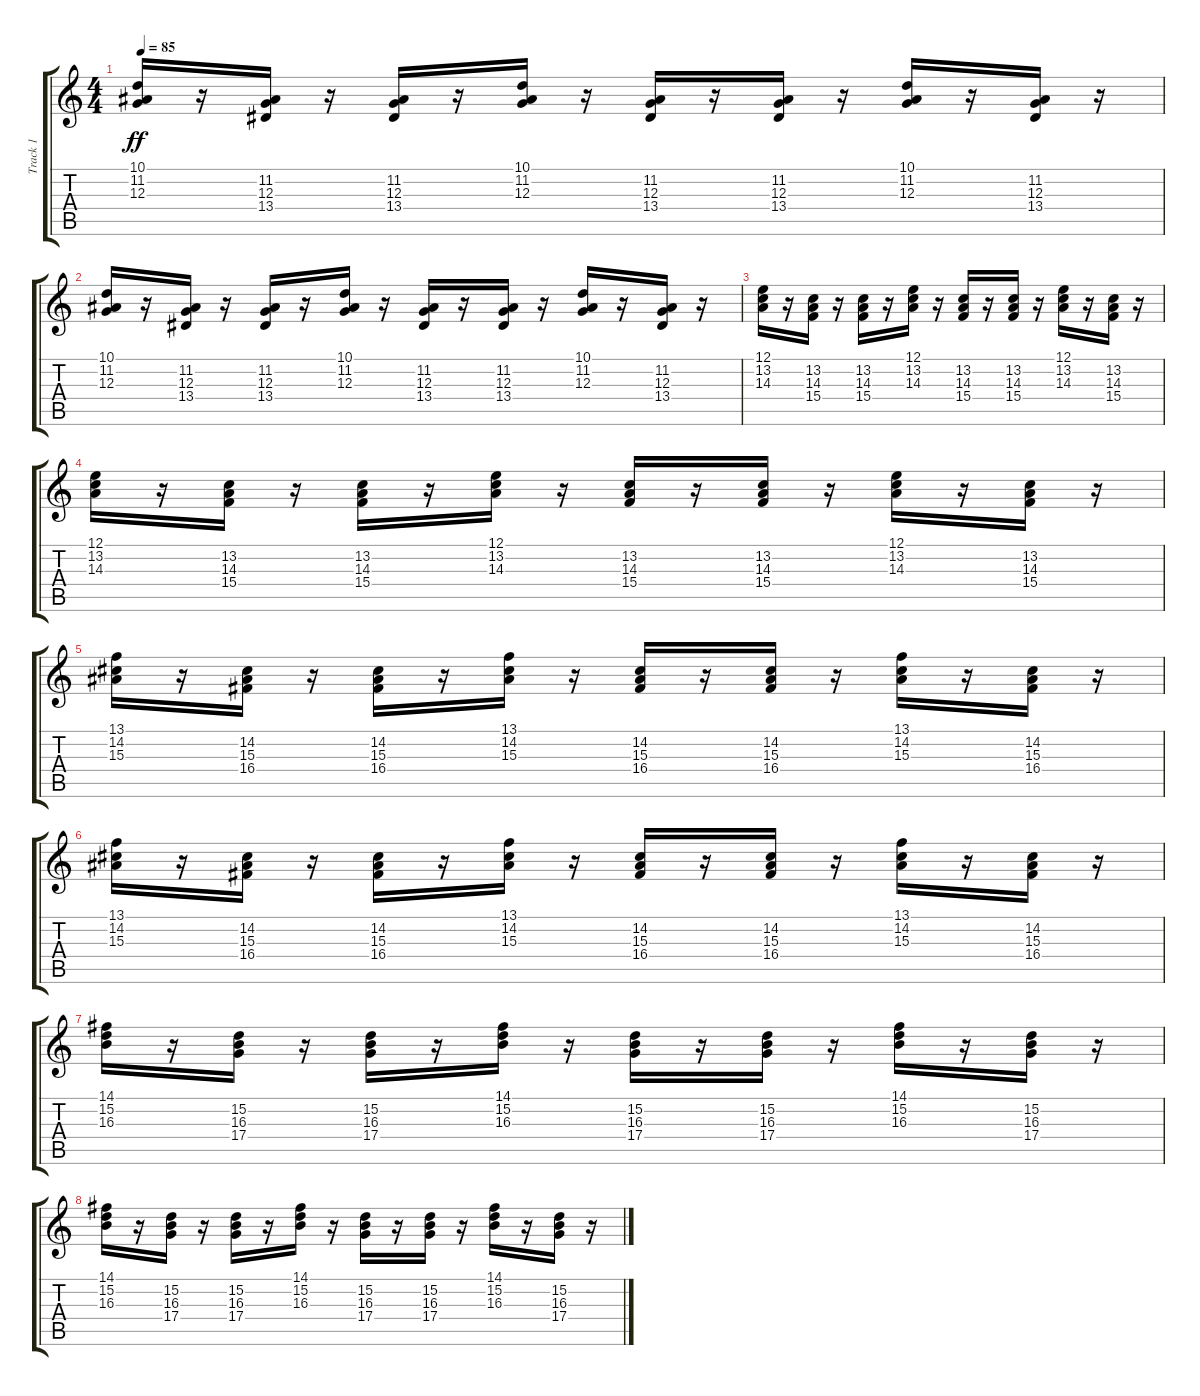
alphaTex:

\track ("Track 1" "Track 1") {instrument pad1newage}
\staff {score tabs}
\tuning (E4 B3 G3 D3 A2 E2) {hide}
\ts (4 4)
\tempo 85
\clef g2
\ks c
(10.1 11.2 12.3).16{dy ff} r.16 (11.2 12.3 13.4).16 r.16 (11.2 12.3 13.4).16 r.16 (10.1 11.2 12.3).16 r.16 (11.2 12.3 13.4).16 r.16 (11.2 12.3 13.4).16 r.16 (10.1 11.2 12.3).16 r.16 (11.2 12.3 13.4).16 r.16 |
(10.1 11.2 12.3).16 r.16 (11.2 12.3 13.4).16 r.16 (11.2 12.3 13.4).16 r.16 (10.1 11.2 12.3).16 r.16 (11.2 12.3 13.4).16 r.16 (11.2 12.3 13.4).16 r.16 (10.1 11.2 12.3).16 r.16 (11.2 12.3 13.4).16 r.16 |
(12.1 13.2 14.3).16 r.16 (13.2 14.3 15.4).16 r.16 (13.2 14.3 15.4).16 r.16 (12.1 13.2 14.3).16 r.16 (13.2 14.3 15.4).16 r.16 (13.2 14.3 15.4).16 r.16 (12.1 13.2 14.3).16 r.16 (13.2 14.3 15.4).16 r.16 |
(12.1 13.2 14.3).16 r.16 (13.2 14.3 15.4).16 r.16 (13.2 14.3 15.4).16 r.16 (12.1 13.2 14.3).16 r.16 (13.2 14.3 15.4).16 r.16 (13.2 14.3 15.4).16 r.16 (12.1 13.2 14.3).16 r.16 (13.2 14.3 15.4).16 r.16 |
(13.1 14.2 15.3).16 r.16 (14.2 15.3 16.4).16 r.16 (14.2 15.3 16.4).16 r.16 (13.1 14.2 15.3).16 r.16 (14.2 15.3 16.4).16 r.16 (14.2 15.3 16.4).16 r.16 (13.1 14.2 15.3).16 r.16 (14.2 15.3 16.4).16 r.16 |
(13.1 14.2 15.3).16 r.16 (14.2 15.3 16.4).16 r.16 (14.2 15.3 16.4).16 r.16 (13.1 14.2 15.3).16 r.16 (14.2 15.3 16.4).16 r.16 (14.2 15.3 16.4).16 r.16 (13.1 14.2 15.3).16 r.16 (14.2 15.3 16.4).16 r.16 |
(14.1 15.2 16.3).16 r.16 (15.2 16.3 17.4).16 r.16 (15.2 16.3 17.4).16 r.16 (14.1 15.2 16.3).16 r.16 (15.2 16.3 17.4).16 r.16 (15.2 16.3 17.4).16 r.16 (14.1 15.2 16.3).16 r.16 (15.2 16.3 17.4).16 r.16 |
(14.1 15.2 16.3).16 r.16 (15.2 16.3 17.4).16 r.16 (15.2 16.3 17.4).16 r.16 (14.1 15.2 16.3).16 r.16 (15.2 16.3 17.4).16 r.16 (15.2 16.3 17.4).16 r.16 (14.1 15.2 16.3).16 r.16 (15.2 16.3 17.4).16 r.16
